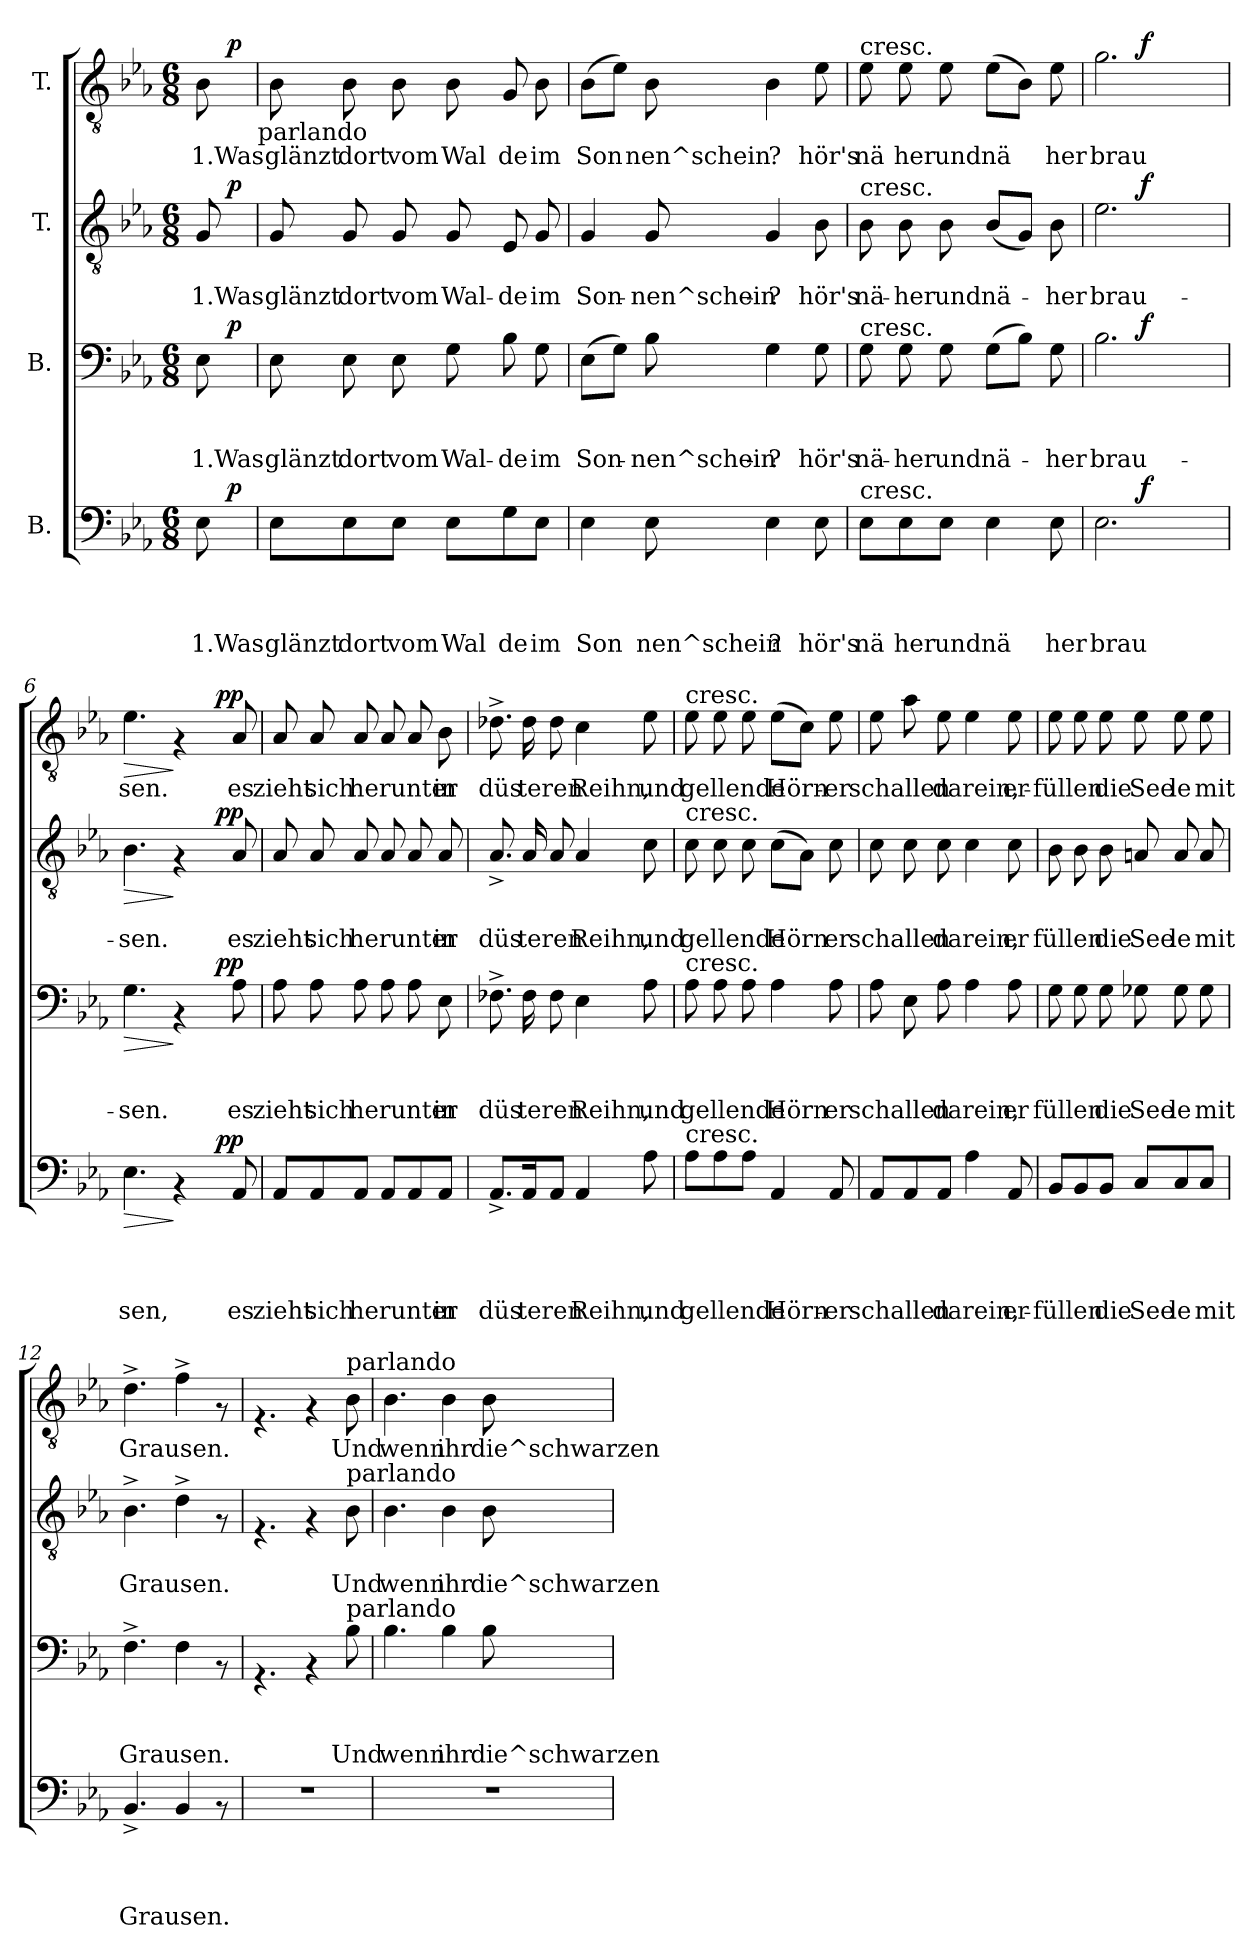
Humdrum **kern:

**kern	**text	**text	**text	**text	**dynam	**kern	**text	**text	**text	**dynam	**kern	**text	**text	**dynam	**kern	**text	**dynam
*part4	*part4	*part4	*part4	*part4	*part4	*part3	*part3	*part3	*part3	*part3	*part2	*part2	*part2	*part2	*part1	*part1	*part1
*staff4	*staff4	*staff4	*staff4	*staff4	*staff4	*staff3	*staff3	*staff3	*staff3	*staff3	*staff2	*staff2	*staff2	*staff2	*staff1	*staff1	*staff1
*I"B.	*	*	*	*	*	*I"B.	*	*	*	*	*I"T.	*	*	*	*I"T.	*	*
*clefF4	*	*	*	*	*	*clefF4	*	*	*	*	*clefGv2	*	*	*	*clefGv2	*	*
*k[b-e-a-]	*	*	*	*	*	*k[b-e-a-]	*	*	*	*	*k[b-e-a-]	*	*	*	*k[b-e-a-]	*	*
*E-:	*	*	*	*	*	*E-:	*	*	*	*	*E-:	*	*	*	*E-:	*	*
*M6/8	*	*	*	*	*	*M6/8	*	*	*	*	*M6/8	*	*	*	*M6/8	*	*
=1	=1	=1	=1	=1	=1	=1	=1	=1	=1	=1	=1	=1	=1	=1	=1	=1	=1
!	!	!	!	!	!	!	!	!	!	!	!	!	!	!	!LO:TX:a:t=Allegro molto	!	!
!	!	!	!	!LO:LY:b:rj	!	!	!	!	!LO:LY:b:rj	!	!	!	!LO:LY:b:rj	!	!	!LO:LY:b:rj	!
*^	*	*	*	*	*	*^	*	*	*	*	*^	*	*	*	*^	*	*
8E-\	16ryy	.	.	.	1.Was	.	8E-\	16ryy	.	.	1.Was	.	8G/	16ryy	.	1.Was	.	8B-\	16ryy	1.Was	.
!	!	!	!	!	!	!LO:DY:a	!	!	!	!	!	!LO:DY:a	!	!	!	!	!LO:DY:a	!	!	!	!LO:DY:a
.	16ryy	.	.	.	.	p	.	16ryy	.	.	.	p	.	16ryy	.	.	p	.	16ryy	.	p
!	!	!	!	!	!	!	!	!	!	!	!	!	!	!	!	!	!	!LO:TX:b:t=parlando	!	!	!
=2!	=2!	=2!	=2!	=2!	=2!	=2!	=2!	=2!	=2!	=2!	=2!	=2!	=2!	=2!	=2!	=2!	=2!	=2!	=2!	=2!	=2!
!	!	!	!	!	!	!	!	!	!	!	!	!	!LO:TX:a:t=parlando	!	!	!	!	!	!	!	!
!	!	!	!	!	!	!	!LO:TX:a:t=parlando	!	!	!	!	!	!	!	!	!	!	!	!	!	!
!LO:TX:a:t=parlando	!	!	!	!	!	!	!	!	!	!	!	!	!	!	!	!	!	!	!	!	!
!	!	!	!	!	!LO:LY:b:rj	!	!	!	!	!	!LO:LY:b:rj	!	!	!	!	!LO:LY:b:rj	!	!	!	!LO:LY:b:rj	!
*v	*v	*	*	*	*	*	*	*	*	*	*	*	*v	*v	*	*	*	*v	*v	*	*
*	*	*	*	*	*	*v	*v	*	*	*	*	*	*	*	*	*	*	*
8E-\L	.	.	.	glänzt	.	8E-\	.	.	glänzt	.	8G/	.	glänzt	.	8B-\	glänzt	.
!	!	!	!	!LO:LY:b:rj	!	!	!	!	!LO:LY:b:rj	!	!	!	!LO:LY:b:rj	!	!	!LO:LY:b:rj	!
8E-\	.	.	.	dort	.	8E-\	.	.	dort	.	8G/	.	dort	.	8B-\	dort	.
!	!	!	!	!LO:LY:b:rj	!	!	!	!	!LO:LY:b:rj	!	!	!	!LO:LY:b:rj	!	!	!LO:LY:b:rj	!
8E-\J	.	.	.	vom	.	8E-\	.	.	vom	.	8G/	.	vom	.	8B-\	vom	.
!	!	!	!	!LO:LY:b:rj	!	!	!	!	!LO:LY:b:rj	!	!	!	!LO:LY:b:rj	!	!	!LO:LY:b:rj	!
8E-\L	.	.	.	Wal	.	8G\	.	.	Wal-	.	8G/	.	Wal-	.	8B-\	Wal	.
!	!	!	!	!LO:LY:b:rj	!	!	!	!	!LO:LY:b:rj	!	!	!	!LO:LY:b:rj	!	!	!LO:LY:b:rj	!
8G\	.	.	.	de	.	8B-\	.	.	-de	.	8E-/	.	-de	.	8G/	de	.
!	!	!	!	!LO:LY:b:rj	!	!	!	!	!LO:LY:b:rj	!	!	!	!LO:LY:b:rj	!	!	!LO:LY:b:rj	!
8E-\J	.	.	.	im	.	8G\	.	.	im	.	8G/	.	im	.	8B-\	im	.
=3!	=3!	=3!	=3!	=3!	=3!	=3!	=3!	=3!	=3!	=3!	=3!	=3!	=3!	=3!	=3!	=3!	=3!
!	!	!	!	!LO:LY:b:rj	!	!	!	!	!LO:LY:b:rj	!	!	!	!LO:LY:b:rj	!	!	!LO:LY:b:rj	!
4E-\	.	.	.	Son	.	(>8E-\L	.	.	Son-	.	4G/	.	Son-	.	(>8B-\L	Son	.
.	.	.	.	.	.	8G\J)	.	.	.	.	.	.	.	.	8e-\J)	.	.
!	!	!	!	!LO:LY:b:rj	!	!	!	!	!LO:LY:b:rj	!	!	!	!LO:LY:b:rj	!	!	!LO:LY:b:rj	!
8E-\	.	.	.	nen^schein	.	8B-\	.	.	-nen^schein-	.	8G/	.	-nen^schein-	.	8B-\	nen^schein	.
!	!	!	!	!LO:LY:b:rj	!	!	!	!	!LO:LY:b:rj	!	!	!	!LO:LY:b:rj	!	!	!LO:LY:b:rj	!
4E-\	.	.	.	?	.	4G\	.	.	-?	.	4G/	.	-?	.	4B-\	?	.
!	!	!	!	!LO:LY:b:rj	!	!	!	!	!LO:LY:b:rj	!	!	!	!LO:LY:b:rj	!	!	!LO:LY:b:rj	!
8E-\	.	.	.	hör's	.	8G\	.	.	hör's	.	8B-\	.	hör's	.	8e-\	hör's	.
=4!	=4!	=4!	=4!	=4!	=4!	=4!	=4!	=4!	=4!	=4!	=4!	=4!	=4!	=4!	=4!	=4!	=4!
!	!	!	!	!	!	!	!	!	!	!	!	!	!	!	!LO:TX:a:t=cresc.	!	!
!	!	!	!	!	!	!	!	!	!	!	!LO:TX:a:t=cresc.	!	!	!	!	!	!
!	!	!	!	!	!	!LO:TX:a:t=cresc.	!	!	!	!	!	!	!	!	!	!	!
!LO:TX:a:t=cresc.	!	!	!	!	!	!	!	!	!	!	!	!	!	!	!	!	!
!	!	!	!	!LO:LY:b:rj	!	!	!	!	!LO:LY:b:rj	!	!	!	!LO:LY:b:rj	!	!	!LO:LY:b:rj	!
8E-\L	.	.	.	nä	.	8G\	.	.	nä-	.	8B-\	.	nä-	.	8e-\	nä	.
!	!	!	!	!LO:LY:b:rj	!	!	!	!	!LO:LY:b:rj	!	!	!	!LO:LY:b:rj	!	!	!LO:LY:b:rj	!
8E-\	.	.	.	her	.	8G\	.	.	-her	.	8B-\	.	-her	.	8e-\	her	.
!	!	!	!	!LO:LY:b:rj	!	!	!	!	!LO:LY:b:rj	!	!	!	!LO:LY:b:rj	!	!	!LO:LY:b:rj	!
8E-\J	.	.	.	und	.	8G\	.	.	und	.	8B-\	.	und	.	8e-\	und	.
!	!	!	!	!LO:LY:b:rj	!	!	!	!	!LO:LY:b:rj	!	!	!	!LO:LY:b:rj	!	!	!LO:LY:b:rj	!
4E-\	.	.	.	nä	.	(>8G\L	.	.	nä-	.	(<8B-/L	.	nä-	.	(>8e-\L	nä	.
.	.	.	.	.	.	8B-\J)	.	.	.	.	8G/J)	.	.	.	8B-\J)	.	.
!	!	!	!	!LO:LY:b:rj	!	!	!	!	!LO:LY:b:rj	!	!	!	!LO:LY:b:rj	!	!	!LO:LY:b:rj	!
8E-\	.	.	.	her	.	8G\	.	.	-her	.	8B-\	.	-her	.	8e-\	her	.
=5!	=5!	=5!	=5!	=5!	=5!	=5!	=5!	=5!	=5!	=5!	=5!	=5!	=5!	=5!	=5!	=5!	=5!
!	!	!	!	!LO:LY:b:rj	!	!	!	!	!LO:LY:b:rj	!	!	!	!LO:LY:b:rj	!	!	!LO:LY:b:rj	!
*^	*	*	*	*	*	*^	*	*	*	*	*^	*	*	*	*^	*	*
2.E-\	8..ryy	.	.	.	brau	.	2.B-\	8..ryy	.	.	brau-	.	2.e-\	8..ryy	.	brau-	.	2.g\	8..ryy	brau	.
!	!	!	!	!	!	!LO:DY:a	!	!	!	!	!	!LO:DY:a	!	!	!	!	!LO:DY:a	!	!	!	!LO:DY:a
.	2ryy	.	.	.	.	f	.	2ryy	.	.	.	f	.	2ryy	.	.	f	.	2ryy	.	f
.	32ryy	.	.	.	.	.	.	32ryy	.	.	.	.	.	32ryy	.	.	.	.	32ryy	.	.
=6!	=6!	=6!	=6!	=6!	=6!	=6!	=6!	=6!	=6!	=6!	=6!	=6!	=6!	=6!	=6!	=6!	=6!	=6!	=6!	=6!	=6!
!	!	!	!	!	!LO:LY:b:rj	!LO:HP:b	!	!	!	!	!LO:LY:b:rj	!LO:HP:b	!	!	!	!LO:LY:b:rj	!LO:HP:b	!	!	!LO:LY:b:rj	!LO:HP:b
4.E-\	2ryy	.	.	.	sen,	>	4.G\	2ryy	.	.	-sen.	>	4.B-\	2ryy	.	-sen.	>	4.e-\	2ryy	sen.	>
4rAA	.	.	.	.	.	]	4rAA	.	.	.	.	]	4rF	.	.	.	]	4rF	.	.	]
.	16ryy	.	.	.	.	.	.	16ryy	.	.	.	.	.	16ryy	.	.	.	.	16ryy	.	.
!	!	!	!	!	!	!LO:DY:a	!	!	!	!	!	!LO:DY:a	!	!	!	!	!LO:DY:a	!	!	!	!LO:DY:a
.	8.ryy	.	.	.	.	pp	.	8.ryy	.	.	.	pp	.	8.ryy	.	.	pp	.	8.ryy	.	pp
!	!	!	!	!	!LO:LY:b:rj	!	!	!	!	!	!LO:LY:b:rj	!	!	!	!	!LO:LY:b:rj	!	!	!	!LO:LY:b:rj	!
8AA-/	.	.	.	.	es	.	8A-\	.	.	.	es	.	8A-/	.	.	es	.	8A-/	.	es	.
!!LO:LB:g=z
=7!	=7!	=7!	=7!	=7!	=7!	=7!	=7!	=7!	=7!	=7!	=7!	=7!	=7!	=7!	=7!	=7!	=7!	=7!	=7!	=7!	=7!
!	!	!	!	!	!LO:LY:b:rj	!	!	!	!	!	!LO:LY:b:rj	!	!	!	!	!LO:LY:b:rj	!	!	!	!LO:LY:b:rj	!
*v	*v	*	*	*	*	*	*	*	*	*	*	*	*v	*v	*	*	*	*v	*v	*	*
*	*	*	*	*	*	*v	*v	*	*	*	*	*	*	*	*	*	*	*
8AA-/L	.	.	.	zieht	.	8A-\	.	.	zieht	.	8A-/	.	zieht	.	8A-/	zieht	.
!	!	!	!	!LO:LY:b:rj	!	!	!	!	!LO:LY:b:rj	!	!	!	!LO:LY:b:rj	!	!	!LO:LY:b:rj	!
8AA-/	.	.	.	sich	.	8A-\	.	.	sich	.	8A-/	.	sich	.	8A-/	sich	.
!	!	!	!	!LO:LY:b:rj	!	!	!	!	!LO:LY:b:rj	!	!	!	!LO:LY:b:rj	!	!	!LO:LY:b:rj	!
8AA-/J	.	.	.	herunter	.	8A-\	.	.	herunter	.	8A-/	.	herunter	.	8A-/	herunter	.
8AA-/L	.	.	.	.	.	8A-\	.	.	.	.	8A-/	.	.	.	8A-/	.	.
8AA-/	.	.	.	.	.	8A-\	.	.	.	.	8A-/	.	.	.	8A-/	.	.
!	!	!	!	!LO:LY:b:rj	!	!	!	!	!LO:LY:b:rj	!	!	!	!LO:LY:b:rj	!	!	!LO:LY:b:rj	!
8AA-/J	.	.	.	in	.	8E-\	.	.	in	.	8A-/	.	in	.	8B-\	in	.
=8!	=8!	=8!	=8!	=8!	=8!	=8!	=8!	=8!	=8!	=8!	=8!	=8!	=8!	=8!	=8!	=8!	=8!
!	!	!	!	!LO:LY:b:rj	!	!	!	!	!LO:LY:b:rj	!	!	!	!LO:LY:b:rj	!	!	!LO:LY:b:rj	!
8.AA-^</L	.	.	.	düs	.	8.F-X^>\	.	.	düs	.	8.A-^</	.	düs	.	8.d-X^>\	düs	.
!	!	!	!	!LO:LY:b:rj	!	!	!	!	!LO:LY:b:rj	!	!	!	!LO:LY:b:rj	!	!	!LO:LY:b:rj	!
16AA-/K	.	.	.	teren	.	16F-\	.	.	teren	.	16A-/	.	teren	.	16d-\	teren	.
8AA-/J	.	.	.	.	.	8F-\	.	.	.	.	8A-/	.	.	.	8d-\	.	.
!	!	!	!	!LO:LY:b:rj	!	!	!	!	!LO:LY:b:rj	!	!	!	!LO:LY:b:rj	!	!	!LO:LY:b:rj	!
4AA-/	.	.	.	Reihn,	.	4E-\	.	.	Reihn,	.	4A-/	.	Reihn,	.	4c\	Reihn,	.
!	!	!	!	!LO:LY:b:rj	!	!	!	!	!LO:LY:b:rj	!	!	!	!LO:LY:b:rj	!	!	!LO:LY:b:rj	!
8A-\	.	.	.	und	.	8A-\	.	.	und	.	8c\	.	und	.	8e-\	und	.
=9!	=9!	=9!	=9!	=9!	=9!	=9!	=9!	=9!	=9!	=9!	=9!	=9!	=9!	=9!	=9!	=9!	=9!
!	!	!	!	!	!	!	!	!	!	!	!	!	!	!	!LO:TX:a:t=cresc.	!	!
!	!	!	!	!	!	!	!	!	!	!	!LO:TX:a:t=cresc.	!	!	!	!	!	!
!	!	!	!	!	!	!LO:TX:a:t=cresc.	!	!	!	!	!	!	!	!	!	!	!
!LO:TX:a:t=cresc.	!	!	!	!	!	!	!	!	!	!	!	!	!	!	!	!	!
!	!	!	!	!LO:LY:b:rj	!	!	!	!	!LO:LY:b:rj	!	!	!	!LO:LY:b:rj	!	!	!LO:LY:b:rj	!
8A-\L	.	.	.	gellende	.	8A-\	.	.	gellende	.	8c\	.	gellende	.	8e-\	gellende	.
8A-\	.	.	.	.	.	8A-\	.	.	.	.	8c\	.	.	.	8e-\	.	.
8A-\J	.	.	.	.	.	8A-\	.	.	.	.	8c\	.	.	.	8e-\	.	.
!	!	!	!	!LO:LY:b:rj	!	!	!	!	!LO:LY:b:rj	!	!	!	!LO:LY:b:rj	!	!	!LO:LY:b:rj	!
4AA-/	.	.	.	Hörn-	.	4A-\	.	.	Hörn	.	(>8c\L	.	Hörn	.	(>8e-\L	Hörn-	.
.	.	.	.	.	.	.	.	.	.	.	8A-\J)	.	.	.	8c\J)	.	.
!	!	!	!	!LO:LY:b:rj	!	!	!	!	!LO:LY:b:rj	!	!	!	!LO:LY:b:rj	!	!	!LO:LY:b:rj	!
8AA-/	.	.	.	-er	.	8A-\	.	.	er	.	8c\	.	er	.	8e-\	-er	.
=10!	=10!	=10!	=10!	=10!	=10!	=10!	=10!	=10!	=10!	=10!	=10!	=10!	=10!	=10!	=10!	=10!	=10!
!	!	!	!	!LO:LY:b:rj	!	!	!	!	!LO:LY:b:rj	!	!	!	!LO:LY:b:rj	!	!	!LO:LY:b:rj	!
8AA-/L	.	.	.	schallen	.	8A-\	.	.	schallen	.	8c\	.	schallen	.	8e-\	schallen	.
8AA-/	.	.	.	.	.	8E-\	.	.	.	.	8c\	.	.	.	8a-\	.	.
!	!	!	!	!LO:LY:b:rj	!	!	!	!	!LO:LY:b:rj	!	!	!	!LO:LY:b:rj	!	!	!LO:LY:b:rj	!
8AA-/J	.	.	.	darein,	.	8A-\	.	.	darein,	.	8c\	.	darein,	.	8e-\	darein,	.
4A-\	.	.	.	.	.	4A-\	.	.	.	.	4c\	.	.	.	4e-\	.	.
!	!	!	!	!LO:LY:b:rj	!	!	!	!	!LO:LY:b:rj	!	!	!	!LO:LY:b:rj	!	!	!LO:LY:b:rj	!
8AA-/	.	.	.	er-	.	8A-\	.	.	er	.	8c\	.	er	.	8e-\	er-	.
=11!	=11!	=11!	=11!	=11!	=11!	=11!	=11!	=11!	=11!	=11!	=11!	=11!	=11!	=11!	=11!	=11!	=11!
!	!	!	!	!LO:LY:b:rj	!	!	!	!	!LO:LY:b:rj	!	!	!	!LO:LY:b:rj	!	!	!LO:LY:b:rj	!
8BB-/L	.	.	.	-füllen	.	8G\	.	.	füllen	.	8B-\	.	füllen	.	8e-\	-füllen	.
8BB-/	.	.	.	.	.	8G\	.	.	.	.	8B-\	.	.	.	8e-\	.	.
!	!	!	!	!LO:LY:b:rj	!	!	!	!	!LO:LY:b:rj	!	!	!	!LO:LY:b:rj	!	!	!LO:LY:b:rj	!
8BB-/J	.	.	.	die	.	8G\	.	.	die	.	8B-\	.	die	.	8e-\	die	.
!	!	!	!	!LO:LY:b:rj	!	!	!	!	!LO:LY:b:rj	!	!	!	!LO:LY:b:rj	!	!	!LO:LY:b:rj	!
8C/L	.	.	.	See	.	8G-X\	.	.	See	.	8An/	.	See	.	8e-\	See	.
!	!	!	!	!LO:LY:b:rj	!	!	!	!	!LO:LY:b:rj	!	!	!	!LO:LY:b:rj	!	!	!LO:LY:b:rj	!
8C/	.	.	.	le	.	8G-\	.	.	le	.	8A/	.	le	.	8e-\	le	.
!	!	!	!	!LO:LY:b:rj	!	!	!	!	!LO:LY:b:rj	!	!	!	!LO:LY:b:rj	!	!	!LO:LY:b:rj	!
8C/J	.	.	.	mit	.	8G-\	.	.	mit	.	8A/	.	mit	.	8e-\	mit	.
!!LO:PB:g=z
=12!	=12!	=12!	=12!	=12!	=12!	=12!	=12!	=12!	=12!	=12!	=12!	=12!	=12!	=12!	=12!	=12!	=12!
!	!	!	!	!LO:LY:b:rj	!	!	!	!	!LO:LY:b:rj	!	!	!	!LO:LY:b:rj	!	!	!LO:LY:b:rj	!
4.BB-^</	.	.	.	Grausen.	.	4.F^>\	.	.	Grausen.	.	4.B-^>\	.	Grausen.	.	4.d^>\	Grausen.	.
4BB-/	.	.	.	.	.	4F\	.	.	.	.	4d^>\	.	.	.	4f^>\	.	.
8rAA	.	.	.	.	.	8rAA	.	.	.	.	8rF	.	.	.	8rF	.	.
=13!	=13!	=13!	=13!	=13!	=13!	=13!	=13!	=13!	=13!	=13!	=13!	=13!	=13!	=13!	=13!	=13!	=13!
2.r	.	.	.	.	.	4.rAA	.	.	.	.	4.rF	.	.	.	4.rF	.	.
.	.	.	.	.	.	4rAA	.	.	.	.	4rF	.	.	.	4rF	.	.
!	!	!	!	!	!	!	!	!	!	!	!	!	!	!	!LO:TX:a:t=parlando	!	!
!	!	!	!	!	!	!	!	!	!	!	!LO:TX:a:t=parlando	!	!	!	!	!	!
!	!	!	!	!	!	!LO:TX:a:t=parlando	!	!	!	!	!	!	!	!	!	!	!
!	!	!	!	!	!	!	!	!	!LO:LY:b:rj	!	!	!	!LO:LY:b:rj	!	!	!LO:LY:b:rj	!
.	.	.	.	.	.	8B-\	.	.	Und	.	8B-\	.	Und	.	8B-\	Und	.
=14!	=14!	=14!	=14!	=14!	=14!	=14!	=14!	=14!	=14!	=14!	=14!	=14!	=14!	=14!	=14!	=14!	=14!
!	!	!	!	!	!	!	!	!	!LO:LY:b:rj	!	!	!	!LO:LY:b:rj	!	!	!LO:LY:b:rj	!
2.r	.	.	.	.	.	4.B-\	.	.	wenn	.	4.B-\	.	wenn	.	4.B-\	wenn	.
!	!	!	!	!	!	!	!	!	!LO:LY:b:rj	!	!	!	!LO:LY:b:rj	!	!	!LO:LY:b:rj	!
.	.	.	.	.	.	4B-\	.	.	ihr	.	4B-\	.	ihr	.	4B-\	ihr	.
!	!	!	!	!	!	!	!	!	!LO:LY:b:rj	!	!	!	!LO:LY:b:rj	!	!	!LO:LY:b:rj	!
.	.	.	.	.	.	8B-\	.	.	die^schwarzen	.	8B-\	.	die^schwarzen	.	8B-\	die^schwarzen	.
=!	=!	=!	=!	=!	=!	=!	=!	=!	=!	=!	=!	=!	=!	=!	=!	=!	=!
*-	*-	*-	*-	*-	*-	*-	*-	*-	*-	*-	*-	*-	*-	*-	*-	*-	*-
